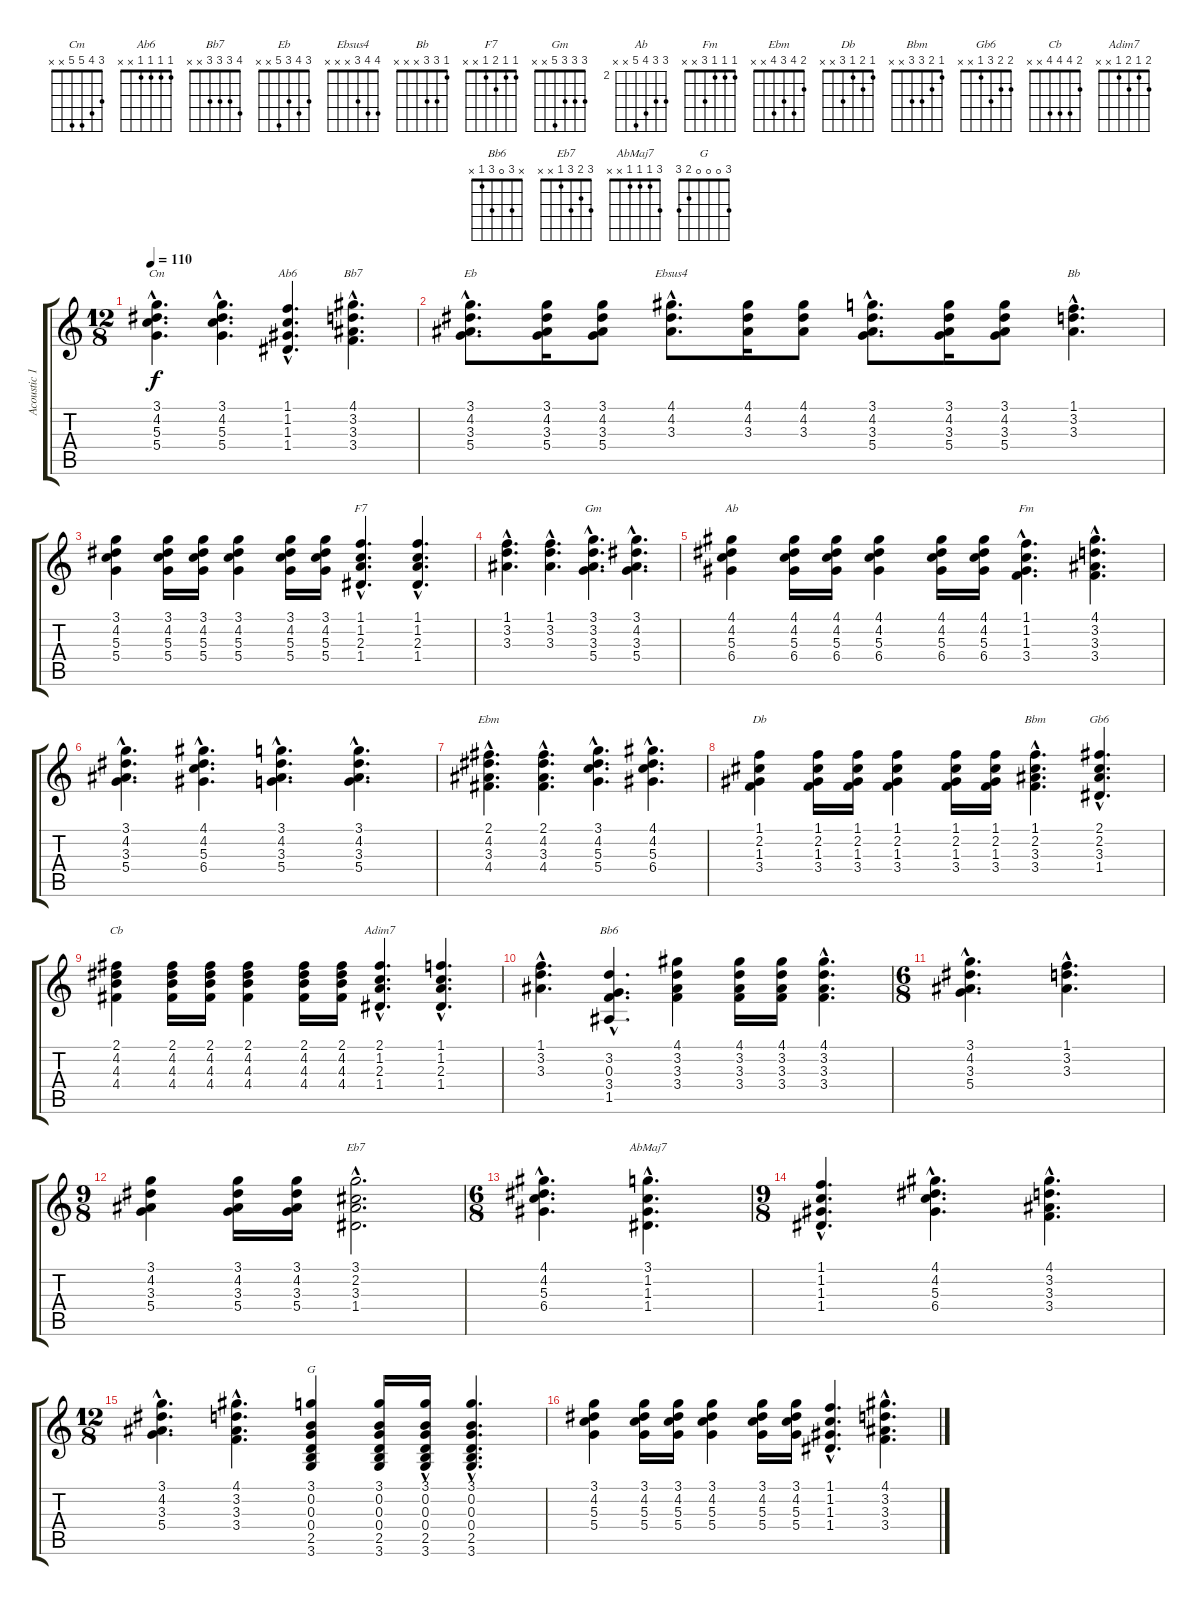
\track ("Acoustic 12 String Guitar" "Acoustic 1") {instrument acousticguitarnylon}
\staff {score tabs}
\tuning (E4 B3 G3 D3 A2 E2) {hide}
\chord ("Cm" 3 4 5 5 x x)
\chord ("Ab6" 1 1 1 1 x x)
\chord ("Bb7" 4 3 3 3 x x)
\chord ("Eb" 3 4 3 5 x x)
\chord ("Ebsus4" 4 4 3 x x x)
\chord ("Bb" 1 3 3 x x x)
\chord ("F7" 1 1 2 1 x x)
\chord ("Gm" 3 3 3 5 x x)
\chord ("Ab" 4 4 5 6 x x) {firstfret 2}
\chord ("Fm" 1 1 1 3 x x)
\chord ("Ebm" 2 4 3 4 x x)
\chord ("Db" 1 2 1 3 x x)
\chord ("Bbm" 1 2 3 3 x x)
\chord ("Gb6" 2 2 3 1 x x)
\chord ("Cb" 2 4 4 4 x x)
\chord ("Adim7" 2 1 2 1 x x)
\chord ("Bb6" x 3 0 3 1 x)
\chord ("Eb7" 3 2 3 1 x x)
\chord ("AbMaj7" 3 1 1 1 x x)
\chord ("G" 3 0 0 0 2 3)
\ts (12 8)
\tempo 110
\clef g2
\ks c
(3.1{hac} 4.2{hac} 5.3{hac} 5.4{hac}).4{d ch "Cm" dy f} (3.1{hac} 4.2{hac} 5.3{hac} 5.4{hac}).4{d} (1.1{hac} 1.2{hac} 1.3{hac} 1.4{hac}).4{d ch "Ab6"} (4.1{hac} 3.2{hac} 3.3{hac} 3.4{hac}).4{d ch "Bb7"} |
(3.1{hac} 4.2{hac} 3.3{hac} 5.4{hac}).8{d ch "Eb"} (3.1 4.2 3.3 5.4).16 (3.1 4.2 3.3 5.4).8 (4.1{hac} 4.2{hac} 3.3{hac}).8{d ch "Ebsus4"} (4.1 4.2 3.3).16 (4.1 4.2 3.3).8 (3.1{hac} 4.2{hac} 3.3{hac} 5.4{hac}).8{d} (3.1 4.2 3.3 5.4).16 (3.1 4.2 3.3 5.4).8 (1.1{hac} 3.2{hac} 3.3{hac}).4{d ch "Bb"} |
(3.1 4.2 5.3 5.4).4 (3.1 4.2 5.3 5.4).16 (3.1 4.2 5.3 5.4).16 (3.1 4.2 5.3 5.4).4 (3.1 4.2 5.3 5.4).16 (3.1 4.2 5.3 5.4).16 (1.1{hac} 1.2{hac} 2.3{hac} 1.4{hac}).4{d ch "F7"} (1.1{hac} 1.2{hac} 2.3{hac} 1.4{hac}).4{d} |
(1.1{hac} 3.2{hac} 3.3{hac}).4{d} (1.1{hac} 3.2{hac} 3.3{hac}).4{d} (3.1{hac} 3.2{hac} 3.3{hac} 5.4{hac}).4{d ch "Gm"} (3.1{hac} 4.2{hac} 3.3{hac} 5.4{hac}).4{d} |
(4.1 4.2 5.3 6.4).4{ch "Ab"} (4.1 4.2 5.3 6.4).16 (4.1 4.2 5.3 6.4).16 (4.1 4.2 5.3 6.4).4 (4.1 4.2 5.3 6.4).16 (4.1 4.2 5.3 6.4).16 (1.1{hac} 1.2{hac} 1.3{hac} 3.4{hac}).4{d ch "Fm"} (4.1{hac} 3.2{hac} 3.3{hac} 3.4{hac}).4{d} |
(3.1{hac} 4.2{hac} 3.3{hac} 5.4{hac}).4{d} (4.1{hac} 4.2{hac} 5.3{hac} 6.4{hac}).4{d} (3.1{hac} 4.2{hac} 3.3{hac} 5.4{hac}).4{d} (3.1{hac} 4.2{hac} 3.3{hac} 5.4{hac}).4{d} |
(2.1{hac} 4.2{hac} 3.3{hac} 4.4{hac}).4{d ch "Ebm"} (2.1{hac} 4.2{hac} 3.3{hac} 4.4{hac}).4{d} (3.1{hac} 4.2{hac} 5.3{hac} 5.4{hac}).4{d} (4.1{hac} 4.2{hac} 5.3{hac} 6.4{hac}).4{d} |
(1.1 2.2 1.3 3.4).4{ch "Db"} (1.1 2.2 1.3 3.4).16 (1.1 2.2 1.3 3.4).16 (1.1 2.2 1.3 3.4).4 (1.1 2.2 1.3 3.4).16 (1.1 2.2 1.3 3.4).16 (1.1{hac} 2.2{hac} 3.3{hac} 3.4{hac}).4{d ch "Bbm"} (2.1{hac} 2.2{hac} 3.3{hac} 1.4{hac}).4{d ch "Gb6"} |
(2.1 4.2 4.3 4.4).4{ch "Cb"} (2.1 4.2 4.3 4.4).16 (2.1 4.2 4.3 4.4).16 (2.1 4.2 4.3 4.4).4 (2.1 4.2 4.3 4.4).16 (2.1 4.2 4.3 4.4).16 (2.1{hac} 1.2{hac} 2.3{hac} 1.4{hac}).4{d ch "Adim7"} (1.1{hac} 1.2{hac} 2.3{hac} 1.4{hac}).4{d} |
(1.1{hac} 3.2{hac} 3.3{hac}).4{d} (3.2{hac} 0.3{hac} 3.4{hac} 1.5{hac}).4{d ch "Bb6"} (4.1 3.2 3.3 3.4).4 (4.1 3.2 3.3 3.4).16 (4.1 3.2 3.3 3.4).16 (4.1{hac} 3.2{hac} 3.3{hac} 3.4{hac}).4{d} |
\ts (6 8)
(3.1{hac} 4.2{hac} 3.3{hac} 5.4{hac}).4{d} (1.1{hac} 3.2{hac} 3.3{hac}).4{d} |
\ts (9 8)
(3.1 4.2 3.3 5.4).4 (3.1 4.2 3.3 5.4).16 (3.1 4.2 3.3 5.4).16 (3.1{hac} 2.2{hac} 3.3{hac} 1.4{hac}).2{d ch "Eb7"} |
\ts (6 8)
(4.1{hac} 4.2{hac} 5.3{hac} 6.4{hac}).4{d} (3.1{hac} 1.2{hac} 1.3{hac} 1.4{hac}).4{d ch "AbMaj7"} |
\ts (9 8)
(1.1{hac} 1.2{hac} 1.3{hac} 1.4{hac}).4{d} (4.1{hac} 4.2{hac} 5.3{hac} 6.4{hac}).4{d} (4.1{hac} 3.2{hac} 3.3{hac} 3.4{hac}).4{d} |
\ts (12 8)
(3.1{hac} 4.2{hac} 3.3{hac} 5.4{hac}).4{d} (4.1{hac} 3.2{hac} 3.3{hac} 3.4{hac}).4{d} (3.1 0.2 0.3 0.4 2.5 3.6).4{ch "G"} (3.1 0.2 0.3 0.4 2.5 3.6).16 (3.1{hac} 0.2 0.3 0.4 2.5 3.6).16 (3.1{hac} 0.2{hac} 0.3{hac} 0.4{hac} 2.5{hac} 3.6{hac}).4{d} |
(3.1 4.2 5.3 5.4).4 (3.1 4.2 5.3 5.4).16 (3.1 4.2 5.3 5.4).16 (3.1 4.2 5.3 5.4).4 (3.1 4.2 5.3 5.4).16 (3.1 4.2 5.3 5.4).16 (1.1{hac} 1.2{hac} 1.3{hac} 1.4{hac}).4{d} (4.1{hac} 3.2{hac} 3.3{hac} 3.4{hac}).4{d}
